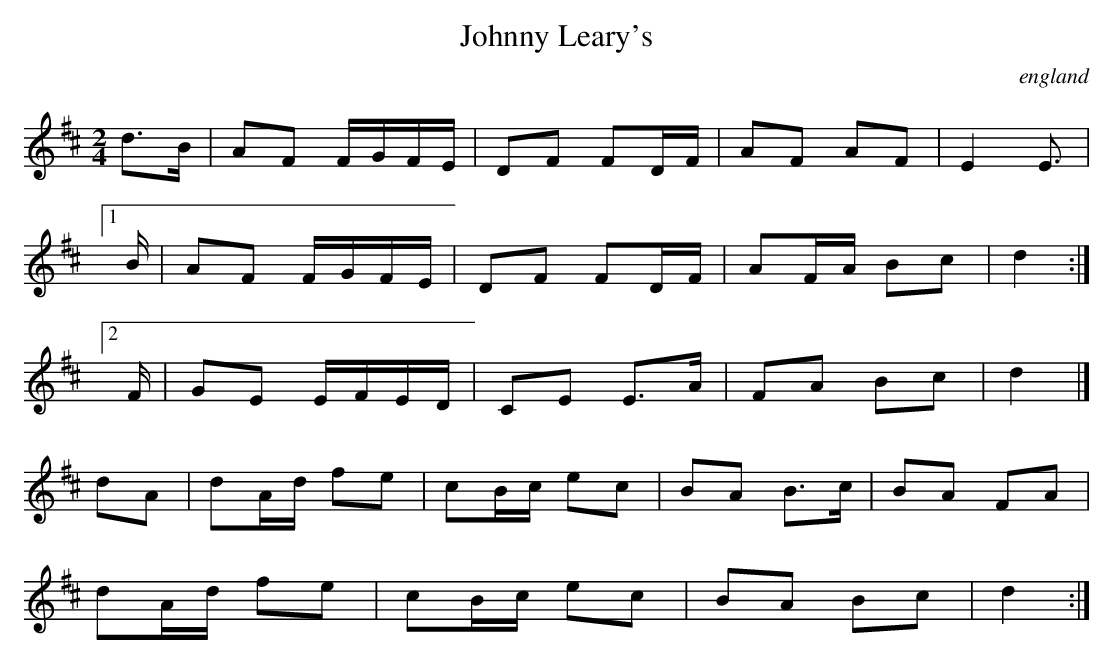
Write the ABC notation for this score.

X:1
T:Johnny Leary's
O:england
M:2/4
L:1/8
K:D Major
d3/2B/|AF F/G/F/E/|DF FD/F/|AF AF|E2 E3/2|
[1 B/|AF F/G/F/E/|DF FD/F/|AF/A/ Bc|d2:|
[2 F/|GE E/F/E/D/|CE E3/2A/|FA Bc|d2|]
dA|dA/d/ fe|cB/c/ ec|BA B3/2c/|BA FA|
dA/d/ fe|cB/c/ ec|BA Bc|d2:|
